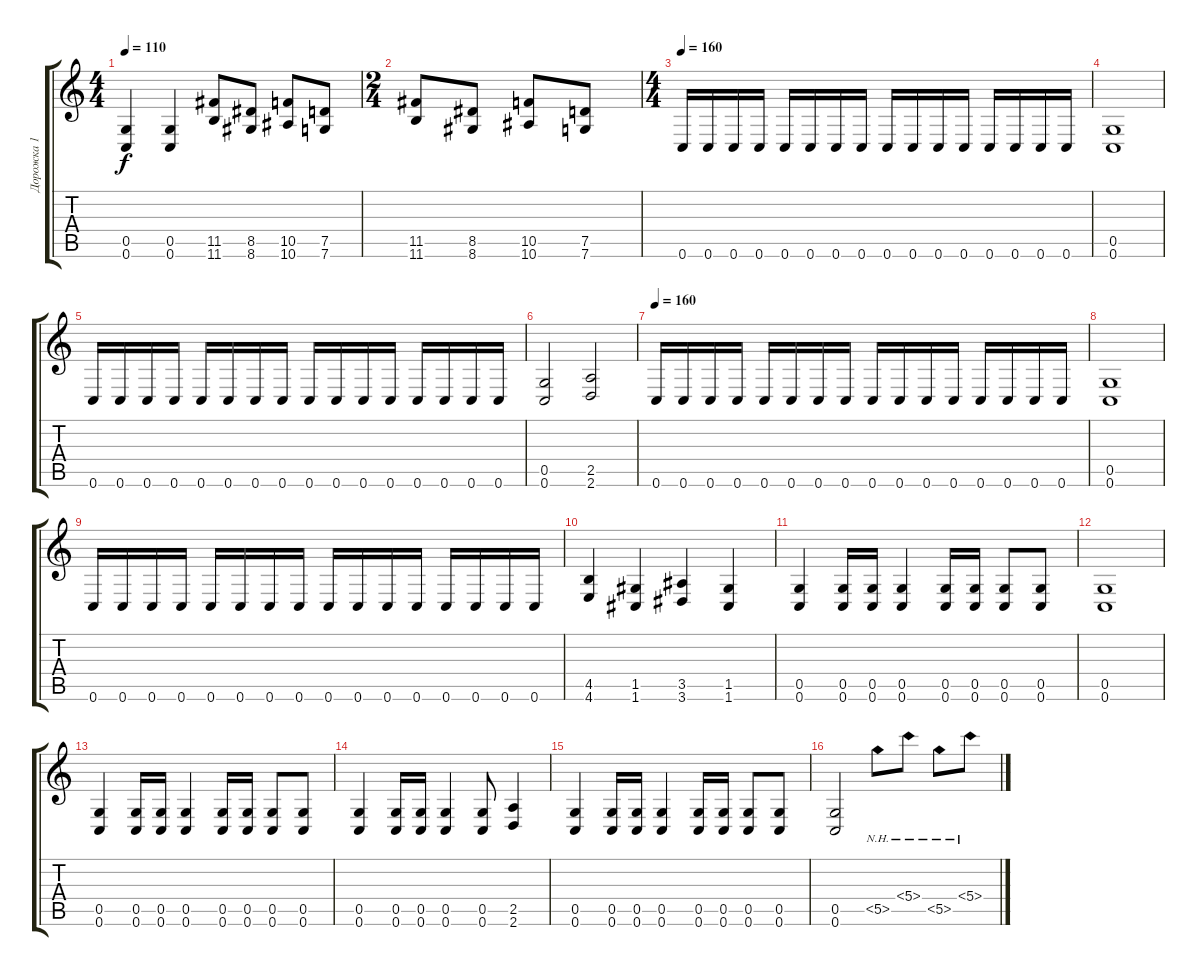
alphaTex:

\track ("Дорожка 1" "Дорожка 1") {instrument distortionguitar}
\staff {score tabs}
\tuning (D4 A3 F3 C3 G2 C2) {hide}
\ts (4 4)
\tempo 110
\clef g2
\ks c
(0.5 0.6).4{dy f} (0.5 0.6).4 (11.5 11.6).8 (8.5 8.6).8 (10.5 10.6).8 (7.5 7.6).8 |
\ts (2 4)
(11.5 11.6).8 (8.5 8.6).8 (10.5 10.6).8 (7.5 7.6).8 |
\ts (4 4)
\tempo 160
0.6.16 0.6.16 0.6.16 0.6.16 0.6.16 0.6.16 0.6.16 0.6.16 0.6.16 0.6.16 0.6.16 0.6.16 0.6.16 0.6.16 0.6.16 0.6.16 |
(0.5 0.6).1 |
0.6.16 0.6.16 0.6.16 0.6.16 0.6.16 0.6.16 0.6.16 0.6.16 0.6.16 0.6.16 0.6.16 0.6.16 0.6.16 0.6.16 0.6.16 0.6.16 |
(0.5 0.6).2 (2.5 2.6).2 |
\tempo 160
0.6.16 0.6.16 0.6.16 0.6.16 0.6.16 0.6.16 0.6.16 0.6.16 0.6.16 0.6.16 0.6.16 0.6.16 0.6.16 0.6.16 0.6.16 0.6.16 |
(0.5 0.6).1 |
0.6.16 0.6.16 0.6.16 0.6.16 0.6.16 0.6.16 0.6.16 0.6.16 0.6.16 0.6.16 0.6.16 0.6.16 0.6.16 0.6.16 0.6.16 0.6.16 |
(4.5 4.6).4 (1.5 1.6).4 (3.5 3.6).4 (1.5 1.6).4 |
(0.5 0.6).4 (0.5 0.6).16 (0.5 0.6).16 (0.5 0.6).4 (0.5 0.6).16 (0.5 0.6).16 (0.5 0.6).8 (0.5 0.6).8 |
(0.5 0.6).1 |
(0.5 0.6).4 (0.5 0.6).16 (0.5 0.6).16 (0.5 0.6).4 (0.5 0.6).16 (0.5 0.6).16 (0.5 0.6).8 (0.5 0.6).8 |
(0.5 0.6).4 (0.5 0.6).16 (0.5 0.6).16 (0.5 0.6).4 (0.5 0.6).8 (2.5 2.6).4 |
(0.5 0.6).4 (0.5 0.6).16 (0.5 0.6).16 (0.5 0.6).4 (0.5 0.6).16 (0.5 0.6).16 (0.5 0.6).8 (0.5 0.6).8 |
(0.5 0.6).2 5.5{nh}.8 5.4{nh}.8 5.5{nh}.8 5.4{nh}.8
